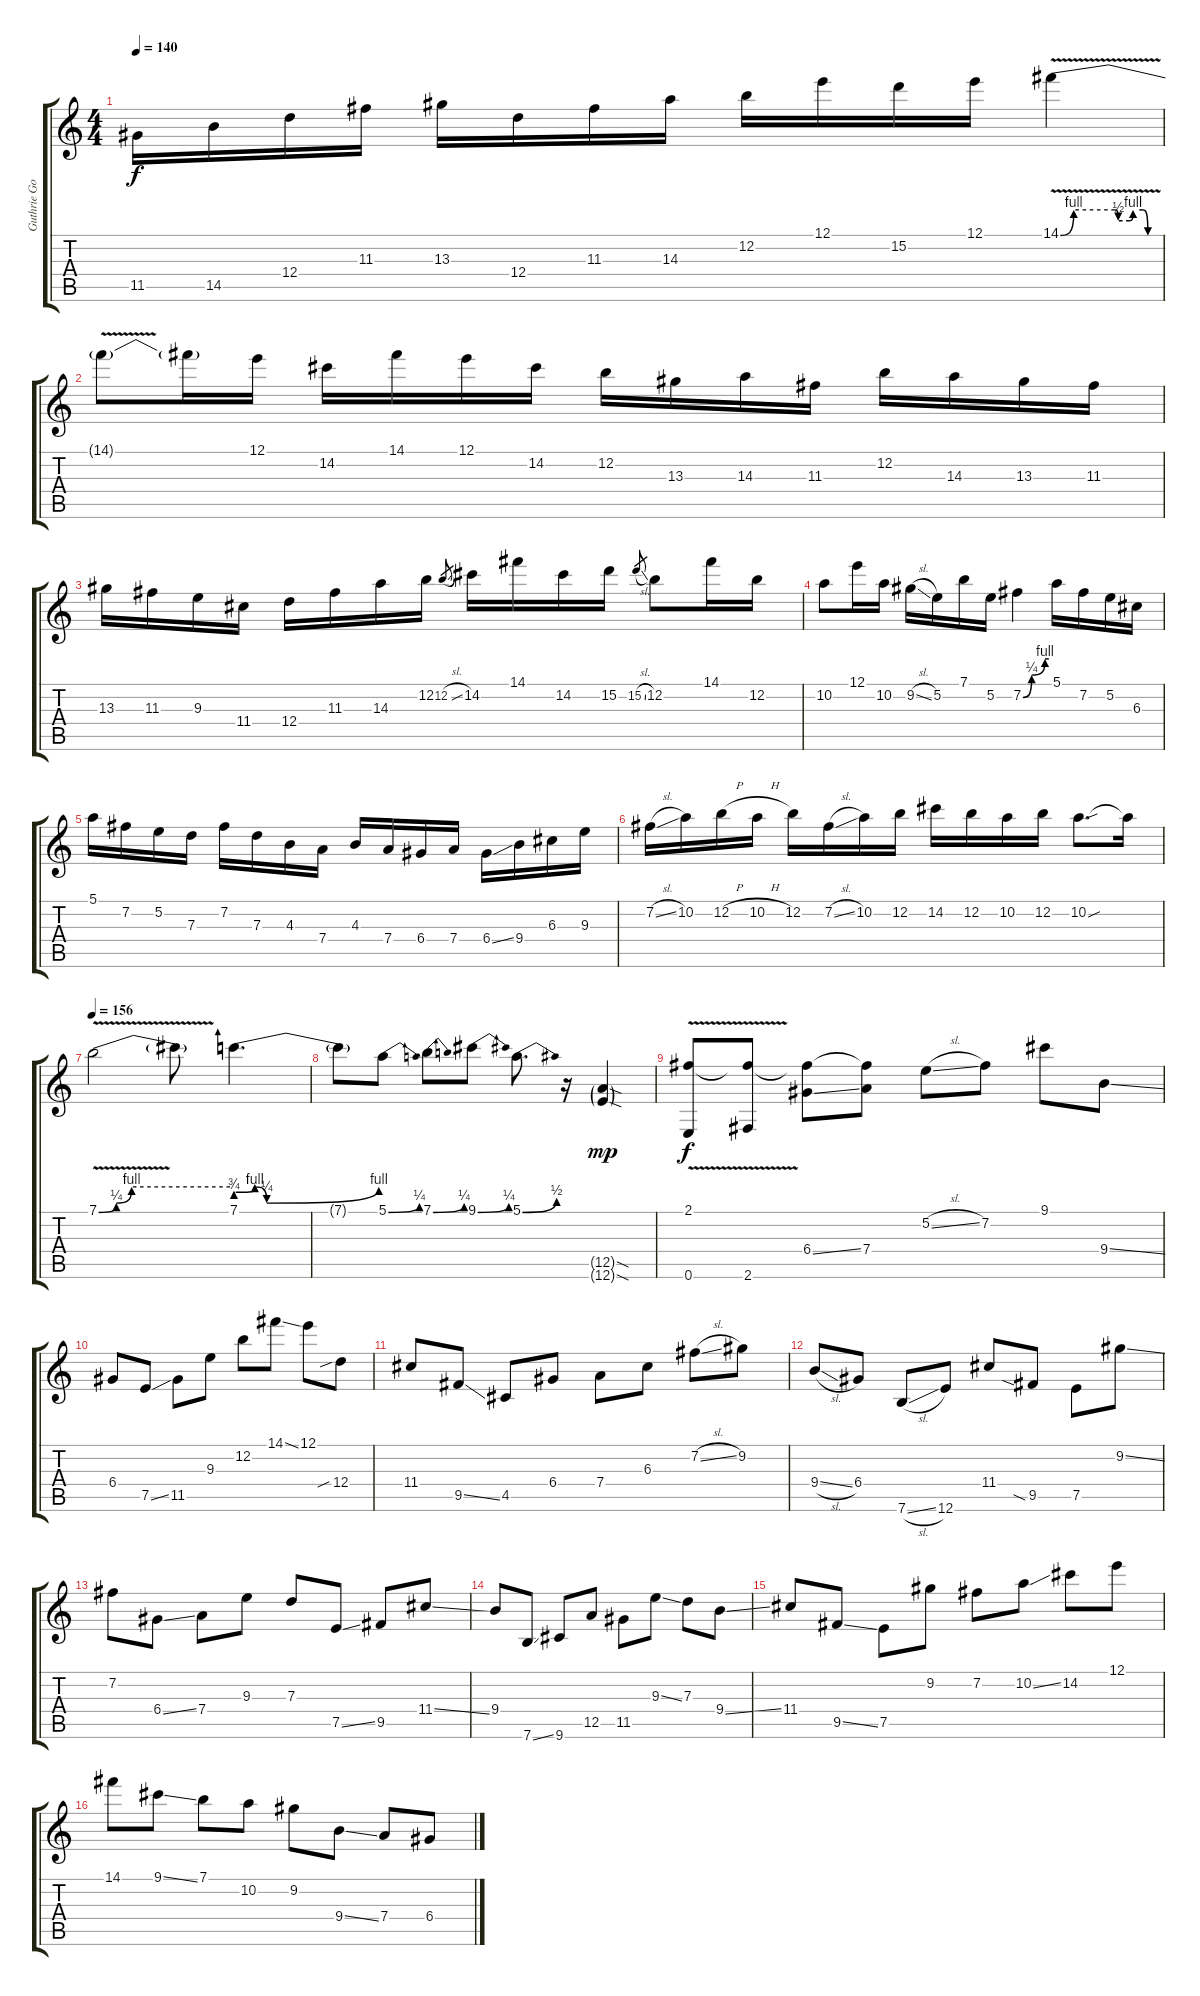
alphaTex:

\track ("Guthrie Govan" "Guthrie Go") {instrument overdrivenguitar}
\staff {score tabs}
\tuning (E4 B3 G3 D3 A2 E2) {hide}
\ts (4 4)
\tempo 140
\clef g2
\ks c
11.5.16{dy f} 14.5.16 12.4.16 11.3.16 13.3.16 12.4.16 11.3.16 14.3.16 12.2.16 12.1.16 15.2.16 12.1.16 14.1{be (custom 0 0 8 4 33 4 35 2 42 2 44 4 50 4 53 0 60 0) v}.4 |
14.1{t}.8 14.1{t}.16 12.1.16 14.2.16 14.1.16 12.1.16 14.2.16 12.2.16 13.3.16 14.3.16 11.3.16 12.2.16 14.3.16 13.3.16 11.3.16 |
13.3.16 11.3.16 9.3.16 11.4.16 12.4.16 11.3.16 14.3.16 12.2.16 12.2{sl}.8{gr} 14.2.16 14.1.16 14.2.16 15.2.16 15.2{sl}.8{gr} 12.2.8 14.1.16 12.2.16 |
10.2.8 12.1.16 10.2.16 9.2{sl}.16 5.2.16 7.1.16 5.2.16 7.2{be (custom 0 0 20 1 51 4 60 4)}.4 5.1.16 7.2.16 5.2.16 6.3.16 |
5.1.16 7.2.16 5.2.16 7.3.16 7.2.16 7.3.16 4.3.16 7.4.16 4.3.16 7.4.16 6.4.16 7.4.16 6.4{ss}.16 9.4.16 6.3.16 9.3.16 |
7.2{sl}.16 10.2.16 12.2{h}.16 10.2{h}.16 12.2.16 7.2{sl}.16 10.2.16 12.2.16 14.2.16 12.2.16 10.2.16 12.2.16 10.2{sou}.8{d} 10.2{t}.16 |
\tempo 156
7.1{be (custom 0 0 8 1 15 4 60 4) v}.2 7.1{t}.8 7.1{be (custom 0 3 8 4 13 1 60 4)}.4{d} |
7.1{t}.8 5.1{be (bend 0 0 60 1)}.8 7.1{be (bend 0 0 60 1)}.8 9.1{be (bend 0 0 60 1)}.8 5.1{be (bend 0 0 60 2)}.8{d} r.16 (12.5{sod g} 12.6{sod g}).4{dy mp} |
(2.1{v} 0.6).8{dy f} (2.1{t} 2.6).8 (2.1{t} 6.4{ss}).8 (2.1{t} 7.4).8 5.2{sl}.8 7.2.8 9.1.8 9.4{ss}.8 |
6.4.8 7.5{ss}.8 11.5.8 9.3.8 12.2.8 14.1{ss}.8 12.1.8 12.4{sib}.8 |
11.4.8 9.5{ss}.8 4.5.8 6.4.8 7.4.8 6.3.8 7.2{sl}.8 9.2.8 |
9.4{sl}.8 6.4.8 7.6{sl}.8 12.6.8 11.4.8 9.5{sia}.8 7.5.8 9.2{ss}.8 |
7.2.8 6.4{ss}.8 7.4.8 9.3.8 7.3.8 7.5{ss}.8 9.5.8 11.4{ss}.8 |
9.4.8 7.6{ss}.8 9.6.8 12.5.8 11.5.8 9.3{ss}.8 7.3.8 9.4{ss}.8 |
11.4.8 9.5{ss}.8 7.5.8 9.2.8 7.2.8 10.2{ss}.8 14.2.8 12.1.8 |
14.1.8 9.1{ss}.8 7.1.8 10.2.8 9.2.8 9.4{ss}.8 7.4.8 6.4.8
